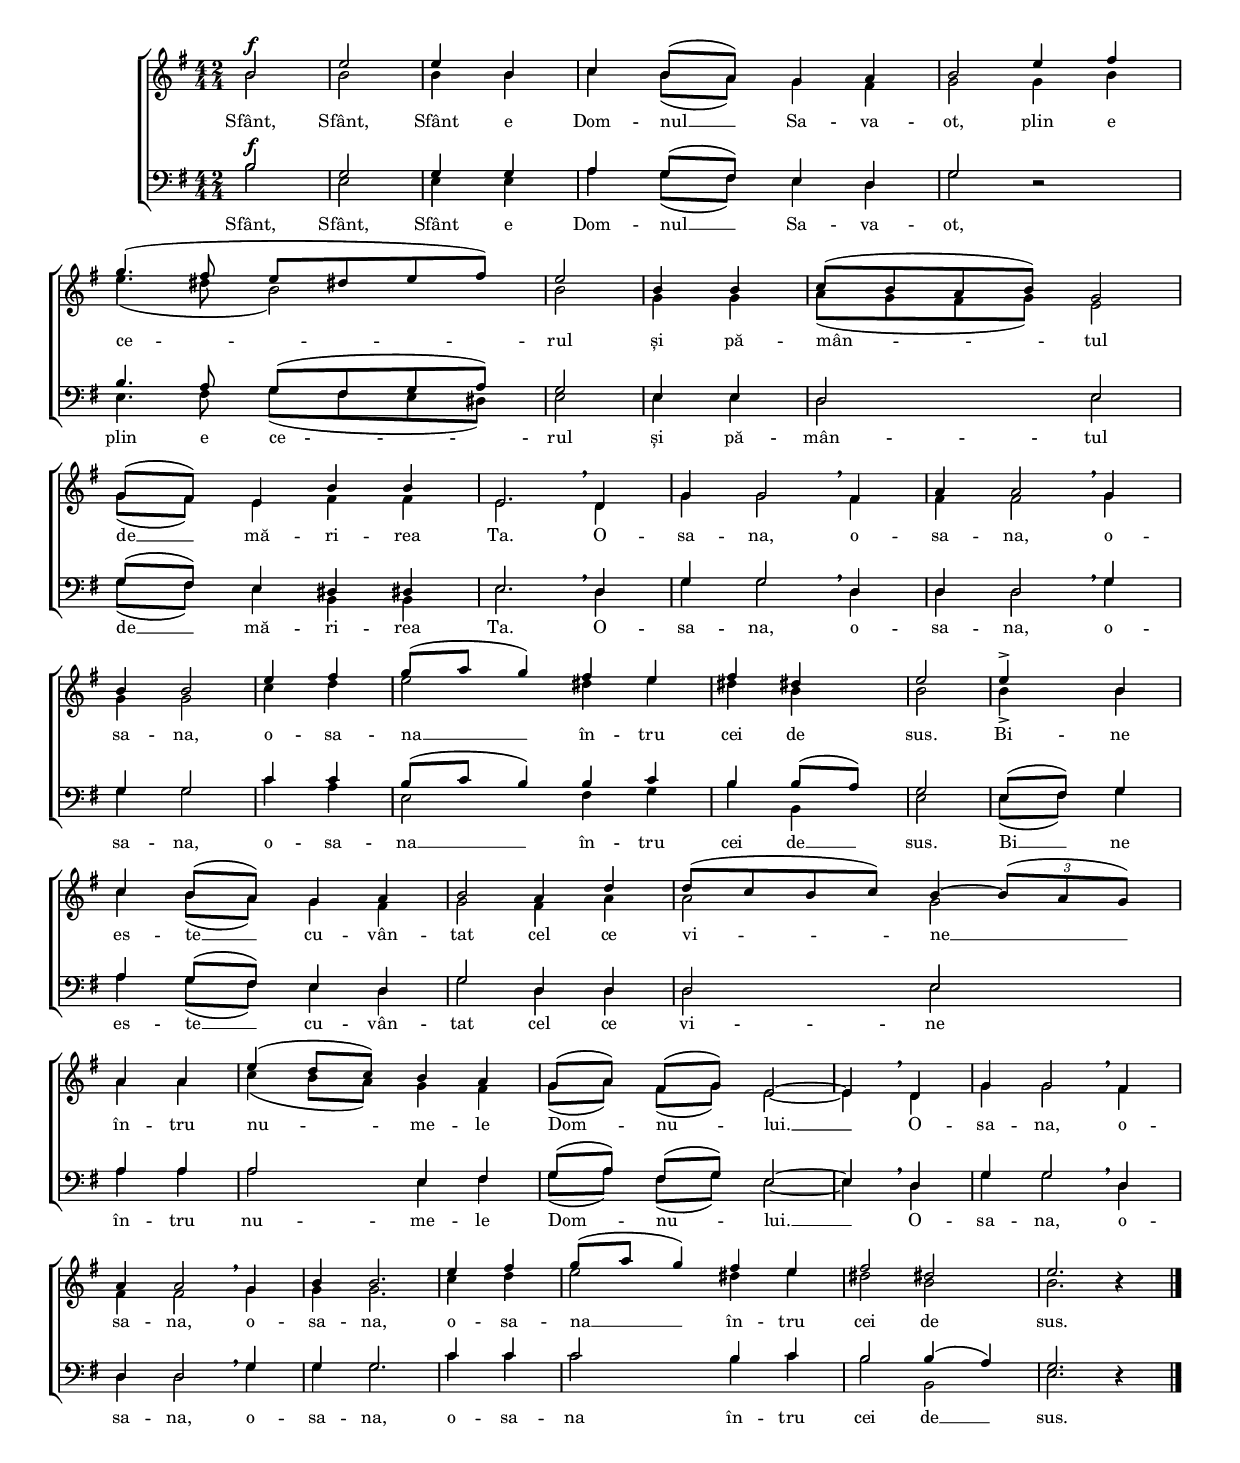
\version "2.19.80"
\include "defines.ly"
midiTempo = 
  \midi {
    \tempo 4 = 90
    }


\include "preamble.ly"

global = {
  \globalPreamble
  \key e \minor
  \override Staff.TimeSignature.stencil = #ly:text-interface::print
  \override Staff.TimeSignature.text = \mixedTimeSigMarkup
  \time 4/4
}

womenWords = \lyricmode {
  Sfânt, Sfânt, Sfânt e Dom -- nul __ Sa -- va -- ot,
  plin e ce -- rul și pă -- mân -- tul de __ mă -- ri -- rea Ta.
  O -- sa -- na, o -- sa -- na, o -- sa -- na,
  o -- sa -- na __ în -- tru cei de sus.
  Bi -- ne es -- te __ cu -- vân -- tat cel ce vi -- ne __
  în -- tru nu -- me -- le Dom -- nu -- lui. __
  O -- sa -- na, o -- sa -- na, o -- sa -- na,
  o -- sa -- na __ în -- tru cei de sus.
}
menWords = \lyricmode {
  Sfânt, Sfânt, Sfânt e Dom -- nul __ Sa -- va -- ot,
  plin e ce -- rul și pă -- mân -- tul de __ mă -- ri -- rea Ta.
  O -- sa -- na, o -- sa -- na, o -- sa -- na,

  \override LyricExtender.minimum-length = #15.0
  o -- sa -- na __ în -- tru cei
  \override LyricExtender.minimum-length = #7.0
  de __ sus.
  \override LyricExtender.minimum-length = #0.0
  Bi __ ne es -- te __ cu -- vân -- tat cel ce vi -- ne
  în -- tru nu -- me -- le Dom -- nu -- lui. __
  O -- sa -- na, o -- sa -- na, o -- sa -- na,
  \override LyricExtender.minimum-length = #7.0
  o -- sa -- na în -- tru cei de __ sus.
}

sopMusic = \relative c' {
  \accidentalStyle forget
  \cadenzaOn

  % Sfânt, Sfânt, Sfânt e Domnul Savaot,
  b'2^\f \bar "|"
  e2 \bar "|"
  e4 b4 \bar "|"
  c4 b8([ a8)] g4 a4 \bar "|"
  b2

  % Plin e cerul și pământul de mărirea Ta
  e4 fis4 \bar "|"
  g4.( fis8 e8([ dis8 e8 fis8)] \bar "|"
  e2 \bar "|"
  b4 b4 \bar "|"
  c8([ b8 a8 b8)] g2 \bar "|"
  g8([ fis8)] e4 b'4 b4 \bar "|"
  e,2. \breathe

  % Osana, osana, osana, osana întru cei de sus.
  d4 \bar "|"
  g4 g2 \breathe fis4 \bar "|"
  a4 a2 \breathe g4 \bar "|"
  b4 b2 \bar "|"
  e4 fis4 \bar "|"
  g8([ a8] g4) fis4 e4 \bar "|"
  fis4 dis4 \bar "|"
  e2 \bar "|"

  % Bine este cuvântat cel ce vine
  e4^\accent b4 \bar "|"
  c4 b8([ a8)] g4 a4 \bar "|"
  b2 a4 d4 \bar "|"
  d8([ c8 b8 c8)] b4~ \tuplet 3/2 { b8([ a8 g8)] } \bar "|"

  % Întru numele Domnului.
  a4 a4 \bar "|"
  e'4( d8[ c8]) b4 a4 \bar "|"
  g8([ a8)] fis8([ g8)] e2~ \bar "|"
  e4 \breathe

  % Osana, osana, osana, osana întru cei de sus.
  d4 \bar "|"
  g4 g2 \breathe fis4 \bar "|"
  a4 a2 \breathe g4 \bar "|"
  b4 b2. \bar "|"
  e4 fis4 \bar "|"
  g8([ a8] g4) fis4 e4 \bar "|"
  fis2 dis2 \bar "|"
  e2. b4\rest \bar "|."
}

altoMusic = \relative c' {
  \cadenzaOn

  % Sfânt, Sfânt, Sfânt e Domnul Savaot,
  b'2
  b2
  b4 b4
  c4 b8([ a8)] g4 fis4
  g2

  % Plin e cerul și pământul de mărirea Ta
  g4 b4
  e4.( dis8 b2)
  b2
  g4 g4
  a8([ g8 fis8 g8)] e2
  g8([ fis8)] e4 fis4 fis4
  e2. \breathe

  % Osana, osana, osana, osana întru cei de sus.
  d4
  g4 g2 \breathe fis4
  fis4 fis2 \breathe g4
  g4 g2
  c4 d4
  e2 dis4 e4
  \accidentalStyle forget
  dis4 b4
  b2

  % Bine este cuvântat cel ce vine
  b4_\accent b4
  c4 b8([ a8)] g4 fis4
  g2 fis4 a4
  a2 g2

  % Întru numele Domnului.
  a4 a4
  c4( b8[ a8]) g4 fis4
  g8([ a8)] fis8([ g8)] e2~
  e4 \breathe

  % Osana, osana, osana, osana întru cei de sus.
  d4
  g4 g2 \breathe fis4
  fis4 fis2 \breathe g4
  g4 g2.
  c4 d4 e2
  dis4 e4
  dis2 b2
  b2. b4\rest
}

tenorMusic = \relative c' {
  \accidentalStyle forget
  \cadenzaOn

  % Sfânt, Sfânt, Sfânt e Domnul Savaot,
  b2^\f
  g2
  g4 g4
  a4 g8([ fis8)] e4 d4
  g2

  % Plin e cerul și pământul de mărirea Ta
  d2\rest
  b'4. a8 g8([ fis8 g8 a8)]
  g2
  e4 e4
  d2 e2
  g8([ fis8)] e4 dis4 dis4
  e2. \breathe

  % Osana, osana, osana, osana întru cei de sus.
  d4
  g4 g2 \breathe d4
  d4 d2 \breathe g4
  g4 g2
  c4 c4
  b8([ c8] b4) b4 c4
  \accidentalStyle forget
  b4 b8([ a8)]
  g2

  % Bine este cuvântat cel ce vine
  e8([ fis8)] g4
  a4 g8([ fis8)] e4 d4
  g2 d4 d4
  d2 e2

  % Întru numele Domnului.
  a4 a4
  a2 e4 fis4
  g8([ a8)] fis8([ g8)] e2~
  e4 \breathe

  % Osana, osana, osana, osana întru cei de sus.
  d4
  g4 g2 \breathe d4
  d4 d2 \breathe g4
  g4 g2.
  c4 c4
  c2 b4 c4
  b2 b4( a4)
  g2. d4\rest
}

bassMusic = \relative c' {
  \accidentalStyle forget
  \cadenzaOn

  % Sfânt, Sfânt, Sfânt e Domnul Savaot,
  b2
  e,2
  e4 e4
  a4 g8([ fis8)] e4 d4
  g2

  % Plin e cerul și pământul de mărirea Ta
  d2\rest
  e4. fis8 g8([ fis8 e8 dis8)]
  e2
  e4 e4
  d2 e2
  g8([ fis8)] e4 b4 b4
  e2. \breathe

  % Osana, osana, osana, osana întru cei de sus.
  d4
  g4 g2 \breathe d4
  d4 d2 \breathe g4
  g4 g2
  c4 a4
  e2 fis4 g4
  \accidentalStyle forget
  b4 b,4
  e2

  % Bine este cuvântat cel ce vine
  e8([ fis8)] g4
  a4 g8([ fis8)] e4 d4
  g2 d4 d4
  d2 e2

  % Întru numele Domnului.
  a4 a4
  a2 e4 fis4
  g8([ a8)] fis8([ g8)] e2~
  e4 \breathe

  % Osana, osana, osana, osana întru cei de sus.
  d4
  g4 g2 \breathe d4
  d4 d2 \breathe g4
  g4 g2.
  c4 c4
  c2 b4 c4
  b2 b,2
  e2. d4\rest
}

\include "two-staves.ly"
